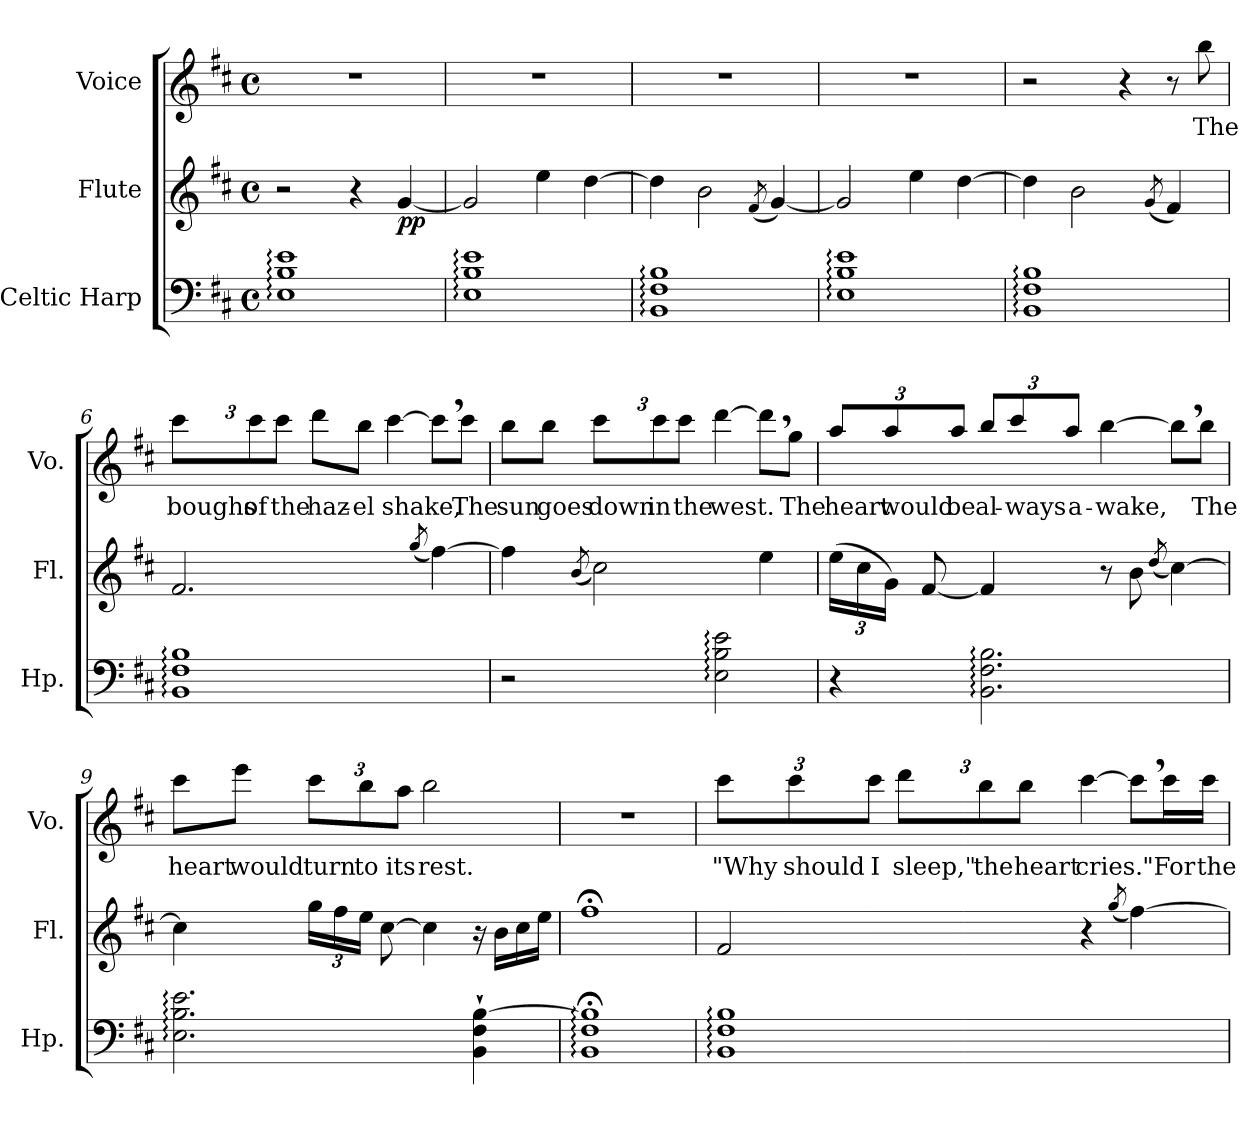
**kern	**kern	**dynam	**kern	**text
*part3	*part2	*part2	*part1	*part1
*staff3	*staff2	*staff2	*staff1	*staff1
*I"Celtic Harp	*I"Flute	*	*I"Voice	*
*I'Hp.	*I'Fl.	*	*I'Vo.	*
*clefF4	*clefG2	*	*clefG2	*
*	*	*	*ITrd7c12	*
*k[f#c#]	*k[f#c#]	*	*k[f#c#]	*
*D:	*D:	*	*D:	*
*M4/4	*M4/4	*	*M4/4	*
*met(c)	*met(c)	*	*met(c)	*
*MM60	*MM60	*	*MM60	*
=1	=1	=1	=1	=1
1E: 1B: 1e:	2r	.	1r	.
.	4r	.	.	.
!	!	!LO:DY:b	!	!
.	[4g/	pp	.	.
=2	=2	=2	=2	=2
1E: 1B: 1e:	2g/]	.	1r	.
.	4ee\	.	.	.
.	[4dd\	.	.	.
=3	=3	=3	=3	=3
1BB: 1F#: 1B:	4dd\]	.	1r	.
.	2b\	.	.	.
.	(<8qf#/	.	.	.
.	[4g/)	.	.	.
=4	=4	=4	=4	=4
1E: 1B: 1e:	2g/]	.	1r	.
.	4ee\	.	.	.
.	[4dd\	.	.	.
!!LO:LB:g=z
=5	=5	=5	=5	=5
1BB: 1F#: 1B:	4dd\]	.	2r	.
.	2b\	.	.	.
.	.	.	4r	.
.	(<8qg/	.	.	.
.	4f#/)	.	8r	.
!	!	!	!	!LO:LY:b
.	.	.	8b\	The
=6	=6	=6	=6	=6
!	!	!	!	!LO:LY:b
1BB: 1F#: 1B:	2.f#/	.	12cc#\L	boughs
!	!	!	!	!LO:LY:b
.	.	.	12cc#\	of
!	!	!	!	!LO:LY:b
.	.	.	12cc#\J	the
!	!	!	!	!LO:LY:b
.	.	.	8dd\L	haz-
!	!	!	!	!LO:LY:b
.	.	.	8b\J	-el
!	!	!	!	!LO:LY:b
.	.	.	[4cc#\	shake,
.	(<8qgg/	.	.	.
.	[4ff#\)	.	8cc#,>\L]	.
!	!	!	!	!LO:LY:b
.	.	.	8cc#\J	The
!!LO:LB:g=z
=7	=7	=7	=7	=7
!	!	!	!	!LO:LY:b
2r	4ff#\]	.	8b\L	sun
!	!	!	!	!LO:LY:b
.	.	.	8b\J	goes
.	(<8qb/	.	.	.
!	!	!	!	!LO:LY:b
.	2cc#\)	.	12cc#\L	down
!	!	!	!	!LO:LY:b
.	.	.	12cc#\	in
!	!	!	!	!LO:LY:b
.	.	.	12cc#\J	the
!	!	!	!	!LO:LY:b
2E\: 2B\: 2e\:	.	.	[4dd\	west.
.	4ee\	.	8dd,>\L]	.
!	!	!	!	!LO:LY:b
.	.	.	8g\J	The
=8	=8	=8	=8	=8
*	*Xbrackettup	*	*	*
!	!	!	!	!LO:LY:b
4r	(>24ee\LL	.	12a/L	heart
.	24cc#\	.	.	.
!	!	!	!	!LO:LY:b
.	24g\JJ)	.	12a/	would
.	[8f#/	.	.	.
!	!	!	!	!LO:LY:b
.	.	.	12a/J	be
!	!	!	!	!LO:LY:b
2.BB\: 2.F#\: 2.B\:	4f#/]	.	12b/L	al-
!	!	!	!	!LO:LY:b
.	.	.	12cc#/	-ways
!	!	!	!	!LO:LY:b
.	.	.	12a/J	a-
!	!	!	!	!LO:LY:b
.	8r	.	[4b\	-wake,
.	8b\	.	.	.
.	(<8qdd/	.	.	.
.	[4cc#\)	.	8b,>\L]	.
!	!	!	!	!LO:LY:b
.	.	.	8b\J	The
!!LO:PB:g=z
=9	=9	=9	=9	=9
!	!	!	!	!LO:LY:b
2.E\: 2.B\: 2.e\:	4cc#\]	.	8cc#\L	heart
!	!	!	!	!LO:LY:b
.	.	.	8ee\J	would
!	!	!	!	!LO:LY:b
.	24gg\LL	.	12cc#\L	turn
.	24ff#\	.	.	.
!	!	!	!	!LO:LY:b
.	24ee\JJ	.	12b\	to
.	[8cc#\	.	.	.
!	!	!	!	!LO:LY:b
.	.	.	12a\J	its
!	!	!	!	!LO:LY:b
.	4cc#\]	.	2b\	rest.
4BB\`> 4F#\`> [4B\`>	16r	.	.	.
.	16b\LL	.	.	.
.	16cc#\	.	.	.
.	16ee\JJ	.	.	.
=10	=10	=10	=10	=10
1BB;<: 1F#;<: 1B];<:	1ff#;<	.	1r	.
!!LO:LB:g=z
=11	=11	=11	=11	=11
!	!	!	!	!LO:LY:b
1BB: 1F#: 1B:	2f#/	.	12cc#\L	"Why
!	!	!	!	!LO:LY:b
.	.	.	12cc#\	should
!	!	!	!	!LO:LY:b
.	.	.	12cc#\J	I
!	!	!	!	!LO:LY:b
.	.	.	12dd\L	sleep,"
!	!	!	!	!LO:LY:b
.	.	.	12b\	the
!	!	!	!	!LO:LY:b
.	.	.	12b\J	heart
!	!	!	!	!LO:LY:b
.	4r	.	[4cc#\	cries.
.	(<8qgg/	.	.	.
.	[4ff#\)	.	8cc#,>\L]	.
!	!	!	!	!LO:LY:b
.	.	.	16cc#\L	"For
!	!	!	!	!LO:LY:b
.	.	.	16cc#\JJ	the
=	=	=	=	=
*-	*-	*-	*-	*-
